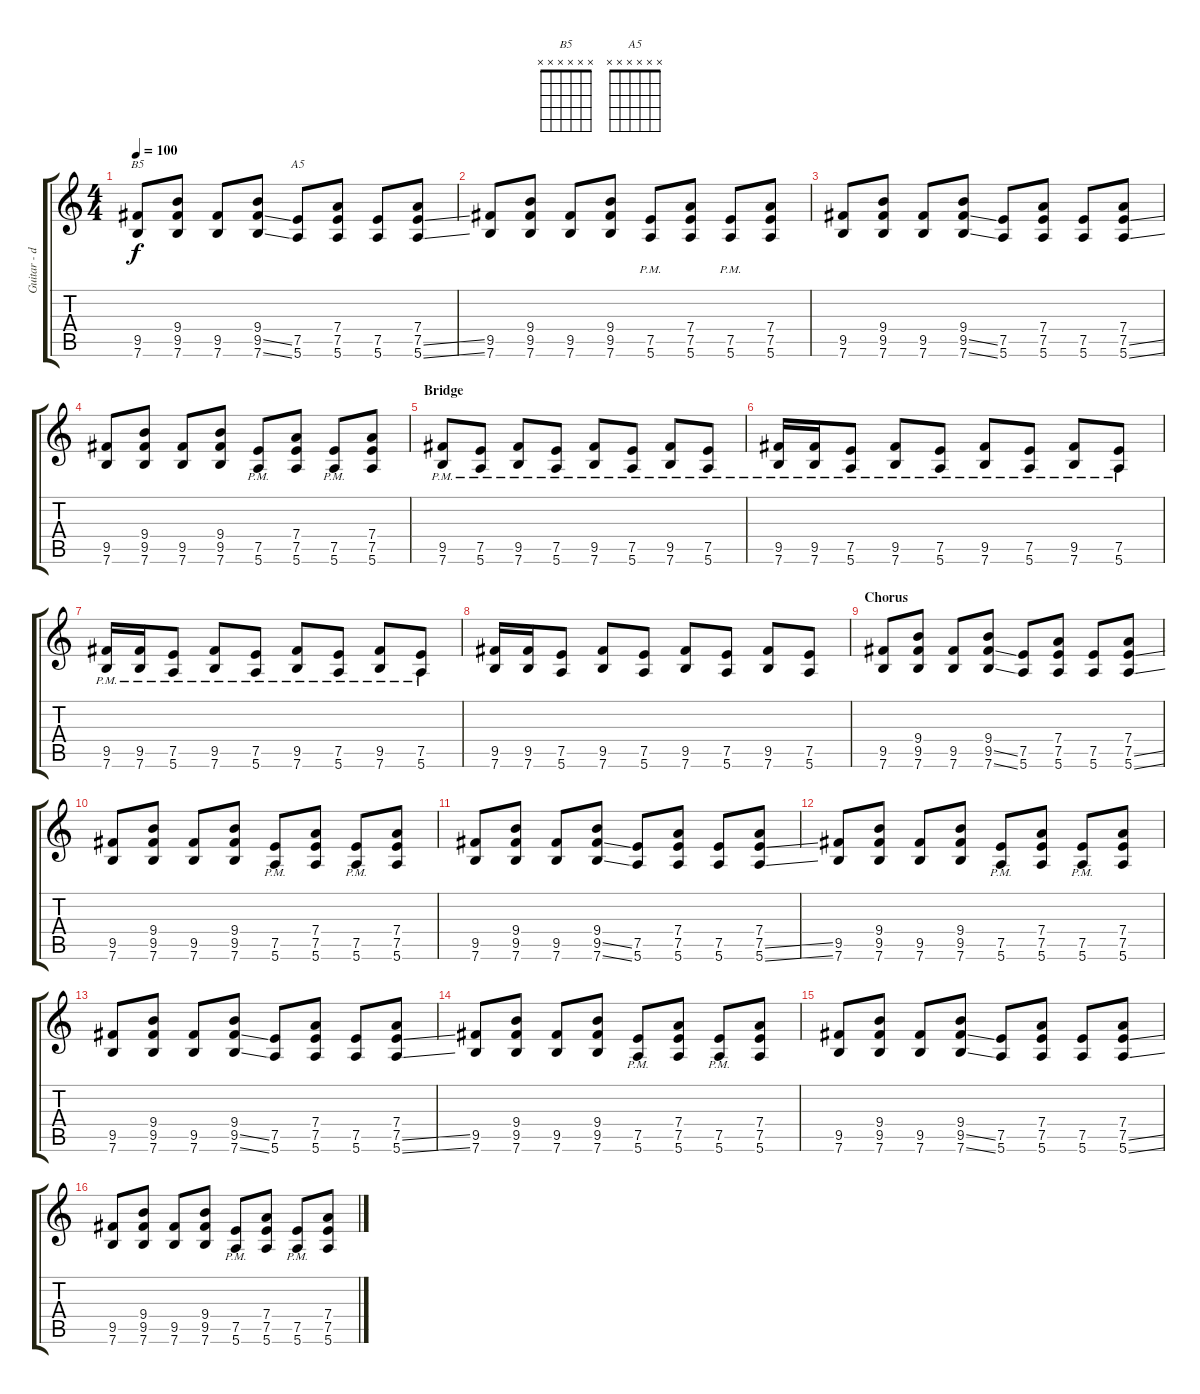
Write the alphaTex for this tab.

\track ("Guitar - distortion" "Guitar - d") {instrument distortionguitar}
\staff {score tabs}
\tuning (E4 B3 G3 D3 A2 E2) {hide}
\chord ("B5" x x x x x x)
\chord ("A5" x x x x x x)
\ts (4 4)
\tempo 100
\clef g2
\ks c
(9.5 7.6).8{ch "B5" dy f} (9.4 9.5 7.6).8 (9.5 7.6).8 (9.4 9.5{ss} 7.6{ss}).8 (7.5 5.6).8{ch "A5"} (7.4 7.5 5.6).8 (7.5 5.6).8 (7.4 7.5{ss} 5.6{ss}).8 |
(9.5 7.6).8 (9.4 9.5 7.6).8 (9.5 7.6).8 (9.4 9.5 7.6).8 (7.5{pm} 5.6{pm}).8 (7.4 7.5 5.6).8 (7.5{pm} 5.6{pm}).8 (7.4 7.5 5.6).8 |
(9.5 7.6).8 (9.4 9.5 7.6).8 (9.5 7.6).8 (9.4 9.5{ss} 7.6{ss}).8 (7.5 5.6).8 (7.4 7.5 5.6).8 (7.5 5.6).8 (7.4 7.5{ss} 5.6{ss}).8 |
(9.5 7.6).8 (9.4 9.5 7.6).8 (9.5 7.6).8 (9.4 9.5 7.6).8 (7.5{pm} 5.6{pm}).8 (7.4 7.5 5.6).8 (7.5{pm} 5.6{pm}).8 (7.4 7.5 5.6).8 |
\section ("" "Bridge")
(9.5{pm} 7.6{pm}).8 (7.5{pm} 5.6{pm}).8 (9.5{pm} 7.6{pm}).8 (7.5{pm} 5.6{pm}).8 (9.5{pm} 7.6{pm}).8 (7.5{pm} 5.6{pm}).8 (9.5{pm} 7.6{pm}).8 (7.5{pm} 5.6{pm}).8 |
(9.5{pm} 7.6{pm}).16 (9.5{pm} 7.6{pm}).16 (7.5{pm} 5.6{pm}).8 (9.5{pm} 7.6{pm}).8 (7.5{pm} 5.6{pm}).8 (9.5{pm} 7.6{pm}).8 (7.5{pm} 5.6{pm}).8 (9.5{pm} 7.6{pm}).8 (7.5{pm} 5.6{pm}).8 |
(9.5{pm} 7.6{pm}).16 (9.5{pm} 7.6{pm}).16 (7.5{pm} 5.6{pm}).8 (9.5{pm} 7.6{pm}).8 (7.5{pm} 5.6{pm}).8 (9.5{pm} 7.6{pm}).8 (7.5{pm} 5.6{pm}).8 (9.5{pm} 7.6{pm}).8 (7.5{pm} 5.6{pm}).8 |
(9.5 7.6).16 (9.5 7.6).16 (7.5 5.6).8 (9.5 7.6).8 (7.5 5.6).8 (9.5 7.6).8 (7.5 5.6).8 (9.5 7.6).8 (7.5 5.6).8 |
\section ("" "Chorus")
(9.5 7.6).8 (9.4 9.5 7.6).8 (9.5 7.6).8 (9.4 9.5{ss} 7.6{ss}).8 (7.5 5.6).8 (7.4 7.5 5.6).8 (7.5 5.6).8 (7.4 7.5{ss} 5.6{ss}).8 |
(9.5 7.6).8 (9.4 9.5 7.6).8 (9.5 7.6).8 (9.4 9.5 7.6).8 (7.5{pm} 5.6{pm}).8 (7.4 7.5 5.6).8 (7.5{pm} 5.6{pm}).8 (7.4 7.5 5.6).8 |
(9.5 7.6).8 (9.4 9.5 7.6).8 (9.5 7.6).8 (9.4 9.5{ss} 7.6{ss}).8 (7.5 5.6).8 (7.4 7.5 5.6).8 (7.5 5.6).8 (7.4 7.5{ss} 5.6{ss}).8 |
(9.5 7.6).8 (9.4 9.5 7.6).8 (9.5 7.6).8 (9.4 9.5 7.6).8 (7.5{pm} 5.6{pm}).8 (7.4 7.5 5.6).8 (7.5{pm} 5.6{pm}).8 (7.4 7.5 5.6).8 |
(9.5 7.6).8 (9.4 9.5 7.6).8 (9.5 7.6).8 (9.4 9.5{ss} 7.6{ss}).8 (7.5 5.6).8 (7.4 7.5 5.6).8 (7.5 5.6).8 (7.4 7.5{ss} 5.6{ss}).8 |
(9.5 7.6).8 (9.4 9.5 7.6).8 (9.5 7.6).8 (9.4 9.5 7.6).8 (7.5{pm} 5.6{pm}).8 (7.4 7.5 5.6).8 (7.5{pm} 5.6{pm}).8 (7.4 7.5 5.6).8 |
(9.5 7.6).8 (9.4 9.5 7.6).8 (9.5 7.6).8 (9.4 9.5{ss} 7.6{ss}).8 (7.5 5.6).8 (7.4 7.5 5.6).8 (7.5 5.6).8 (7.4 7.5{ss} 5.6{ss}).8 |
(9.5 7.6).8 (9.4 9.5 7.6).8 (9.5 7.6).8 (9.4 9.5 7.6).8 (7.5{pm} 5.6{pm}).8 (7.4 7.5 5.6).8 (7.5{pm} 5.6{pm}).8 (7.4 7.5 5.6).8
